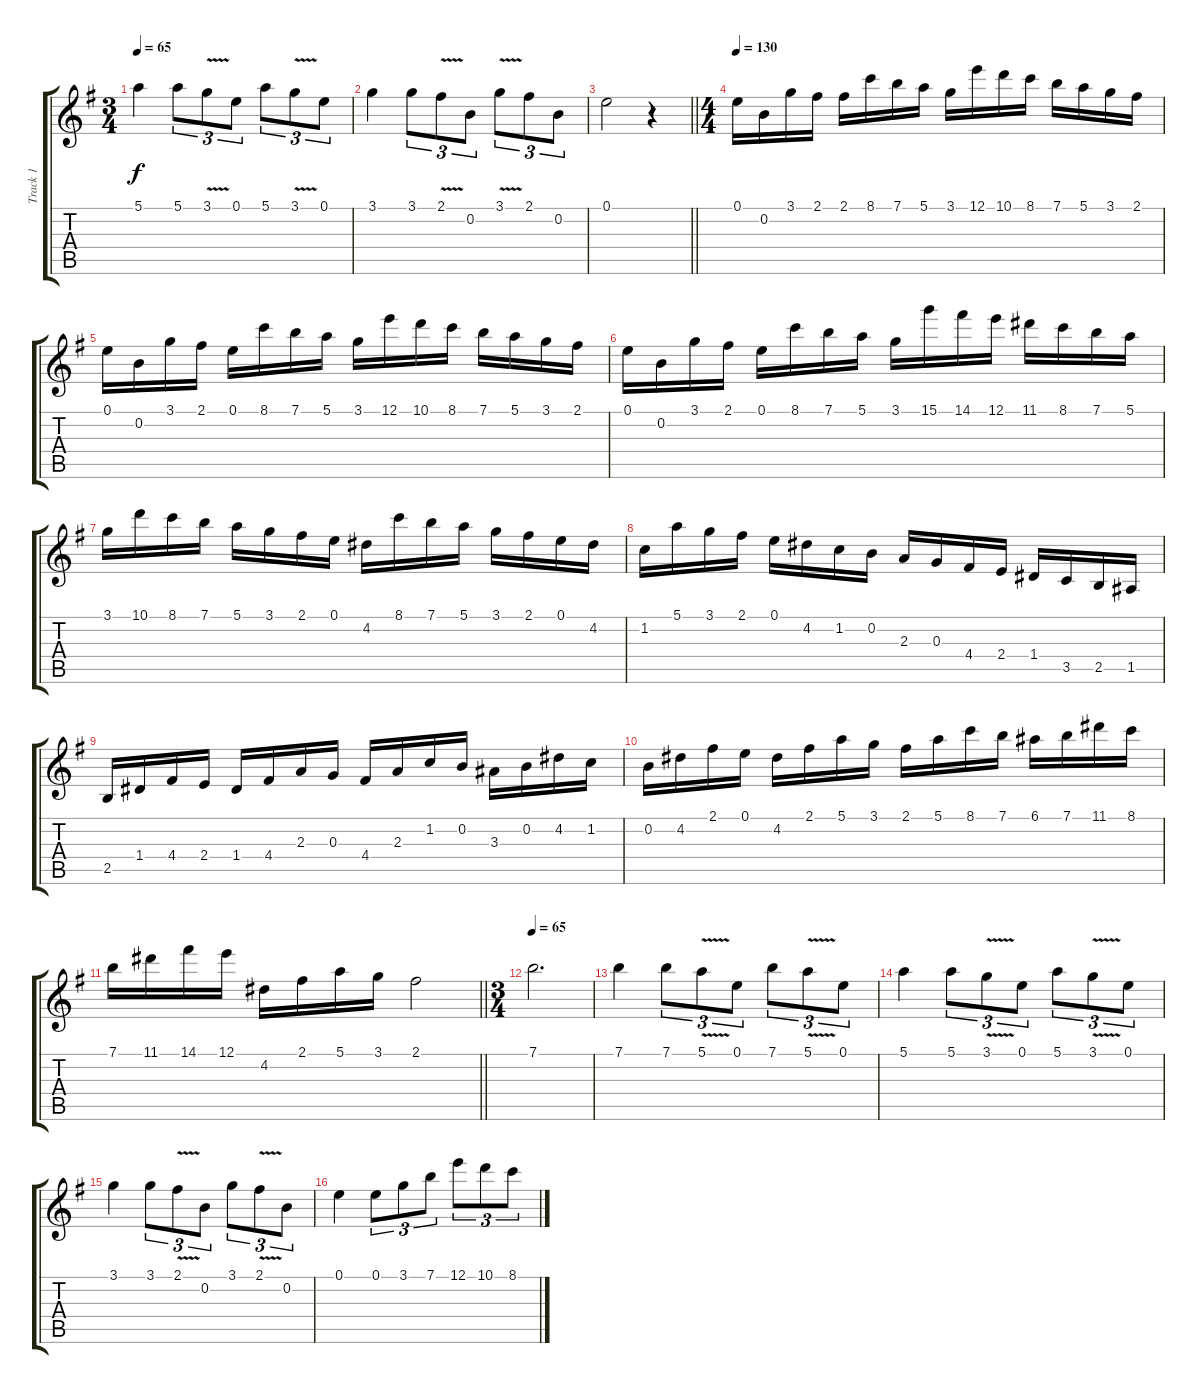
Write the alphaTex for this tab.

\track ("Track 1" "Track 1") {instrument acousticguitarsteel}
\staff {score tabs}
\tuning (E4 B3 G3 D3 A2 E2) {hide}
\ts (3 4)
\tempo 65
\clef g2
\ks eminor
5.1.4{dy f} 5.1.8{tu (3 2)} 3.1{v}.8{tu (3 2)} 0.1.8{tu (3 2)} 5.1.8{tu (3 2)} 3.1{v}.8{tu (3 2)} 0.1.8{tu (3 2)} |
3.1.4 3.1.8{tu (3 2)} 2.1{v}.8{tu (3 2)} 0.2.8{tu (3 2)} 3.1{v}.8{tu (3 2)} 2.1.8{tu (3 2)} 0.2.8{tu (3 2)} |
\barLineRight lightlight
0.1.2 r.4 |
\ts (4 4)
\tempo 130
0.1.16 0.2.16 3.1.16 2.1.16 2.1.16 8.1.16 7.1.16 5.1.16 3.1.16 12.1.16 10.1.16 8.1.16 7.1.16 5.1.16 3.1.16 2.1.16 |
0.1.16 0.2.16 3.1.16 2.1.16 0.1.16 8.1.16 7.1.16 5.1.16 3.1.16 12.1.16 10.1.16 8.1.16 7.1.16 5.1.16 3.1.16 2.1.16 |
0.1.16 0.2.16 3.1.16 2.1.16 0.1.16 8.1.16 7.1.16 5.1.16 3.1.16 15.1.16 14.1.16 12.1.16 11.1.16 8.1.16 7.1.16 5.1.16 |
3.1.16 10.1.16 8.1.16 7.1.16 5.1.16 3.1.16 2.1.16 0.1.16 4.2.16 8.1.16 7.1.16 5.1.16 3.1.16 2.1.16 0.1.16 4.2.16 |
1.2.16 5.1.16 3.1.16 2.1.16 0.1.16 4.2.16 1.2.16 0.2.16 2.3.16 0.3.16 4.4.16 2.4.16 1.4.16 3.5.16 2.5.16 1.5.16 |
2.5.16 1.4.16 4.4.16 2.4.16 1.4.16 4.4.16 2.3.16 0.3.16 4.4.16 2.3.16 1.2.16 0.2.16 3.3.16 0.2.16 4.2.16 1.2.16 |
0.2.16 4.2.16 2.1.16 0.1.16 4.2.16 2.1.16 5.1.16 3.1.16 2.1.16 5.1.16 8.1.16 7.1.16 6.1.16 7.1.16 11.1.16 8.1.16 |
\barLineRight lightlight
7.1.16 11.1.16 14.1.16 12.1.16 4.2.16 2.1.16 5.1.16 3.1.16 2.1.2 |
\ts (3 4)
\tempo 65
7.1.2{d} |
7.1.4 7.1.8{tu (3 2)} 5.1{v}.8{tu (3 2)} 0.1.8{tu (3 2)} 7.1.8{tu (3 2)} 5.1{v}.8{tu (3 2)} 0.1.8{tu (3 2)} |
5.1.4 5.1.8{tu (3 2)} 3.1{v}.8{tu (3 2)} 0.1.8{tu (3 2)} 5.1.8{tu (3 2)} 3.1{v}.8{tu (3 2)} 0.1.8{tu (3 2)} |
3.1.4 3.1.8{tu (3 2)} 2.1{v}.8{tu (3 2)} 0.2.8{tu (3 2)} 3.1.8{tu (3 2)} 2.1{v}.8{tu (3 2)} 0.2.8{tu (3 2)} |
0.1.4 0.1.8{tu (3 2)} 3.1.8{tu (3 2)} 7.1.8{tu (3 2)} 12.1.8{tu (3 2)} 10.1.8{tu (3 2)} 8.1.8{tu (3 2)}
